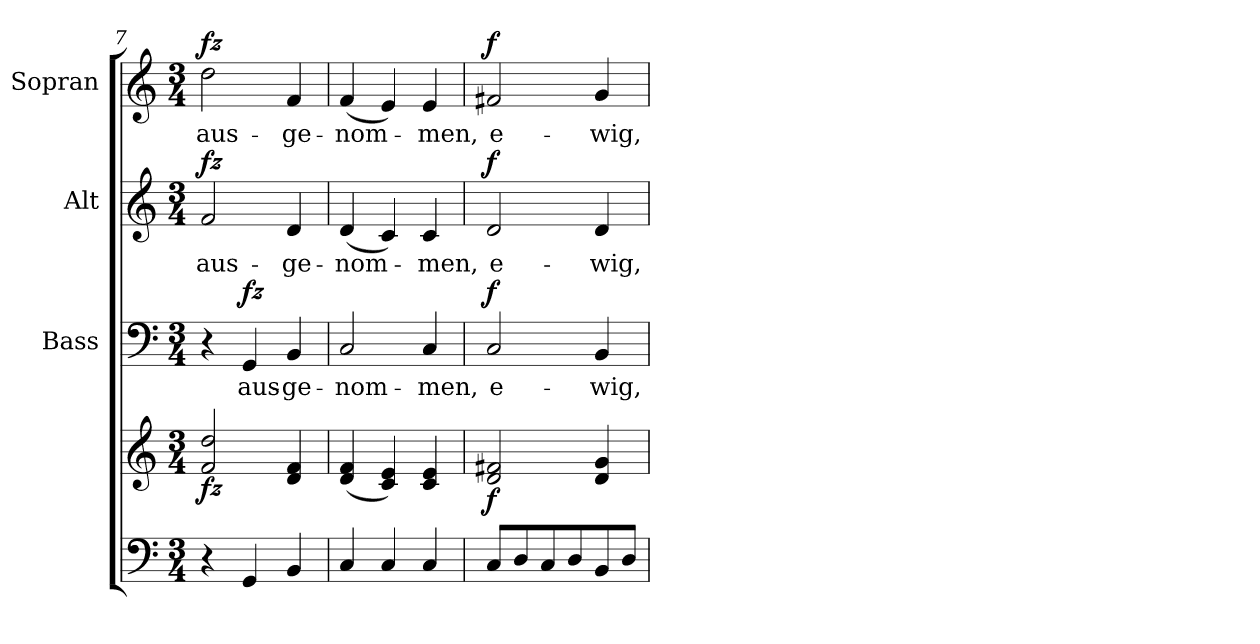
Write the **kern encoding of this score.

**kern	**kern	**dynam	**kern	**text	**dynam	**kern	**text	**dynam	**kern	**text	**dynam
*part4	*part4	*part4	*part3	*part3	*part3	*part2	*part2	*part2	*part1	*part1	*part1
*staff5	*staff4	*staff4/5	*staff3	*staff3	*staff3	*staff2	*staff2	*staff2	*staff1	*staff1	*staff1
*	*	*	*I"Bass	*	*	*I"Alt	*	*	*I"Sopran	*	*
*	*	*	*I'B.	*	*	*I'A.	*	*	*I'S.	*	*
*clefF4	*clefG2	*	*clefF4	*	*	*clefG2	*	*	*clefG2	*	*
*k[]	*k[]	*	*k[]	*	*	*k[]	*	*	*k[]	*	*
*C:	*C:	*	*C:	*	*	*C:	*	*	*C:	*	*
*M3/4	*M3/4	*	*M3/4	*	*	*M3/4	*	*	*M3/4	*	*
=7	=7	=7	=7	=7	=7	=7	=7	=7	=7	=7	=7
!	!	!LO:DY:b	!	!	!	!	!LO:LY:b	!LO:DY:a	!	!LO:LY:b	!LO:DY:a
4r	2f/ 2dd/	fz	4r	.	.	2f/	aus-	fz	2dd\	aus-	fz
!	!	!	!	!LO:LY:b	!LO:DY:a	!	!	!	!	!	!
4GG/	.	.	4GG/	aus-	fz	.	.	.	.	.	.
!	!	!	!	!LO:LY:b	!	!	!LO:LY:b	!	!	!LO:LY:b	!
4BB/	4d/ 4f/	.	4BB/	-ge-	.	4d/	-ge-	.	4f/	-ge-	.
!!LO:LB:g=z
=8	=8	=8	=8	=8	=8	=8	=8	=8	=8	=8	=8
!	!	!	!	!LO:LY:b	!	!	!LO:LY:b	!	!	!LO:LY:b	!
4C/	(<4d/ 4f/	.	2C/	-nom-	.	(<4d/	-nom-	.	(<4f/	-nom-	.
4C/	4c/ 4e/)	.	.	.	.	4c/)	.	.	4e/)	.	.
!	!	!	!	!LO:LY:b	!	!	!LO:LY:b	!	!	!LO:LY:b	!
4C/	4c/ 4e/	.	4C/	-men,	.	4c/	-men,	.	4e/	-men,	.
=9	=9	=9	=9	=9	=9	=9	=9	=9	=9	=9	=9
!	!	!LO:DY:b	!	!LO:LY:b	!LO:DY:a	!	!LO:LY:b	!LO:DY:a	!	!LO:LY:b	!LO:DY:a
8C/L	2d/ 2f#X/	f	2C/	e-	f	2d/	e-	f	2f#X/	e-	f
8D/	.	.	.	.	.	.	.	.	.	.	.
8C/	.	.	.	.	.	.	.	.	.	.	.
8D/	.	.	.	.	.	.	.	.	.	.	.
!	!	!	!	!LO:LY:b	!	!	!LO:LY:b	!	!	!LO:LY:b	!
8BB/	4d/ 4g/	.	4BB/	-wig,	.	4d/	-wig,	.	4g/	-wig,	.
8D/J	.	.	.	.	.	.	.	.	.	.	.
=	=	=	=	=	=	=	=	=	=	=	=
*-	*-	*-	*-	*-	*-	*-	*-	*-	*-	*-	*-
